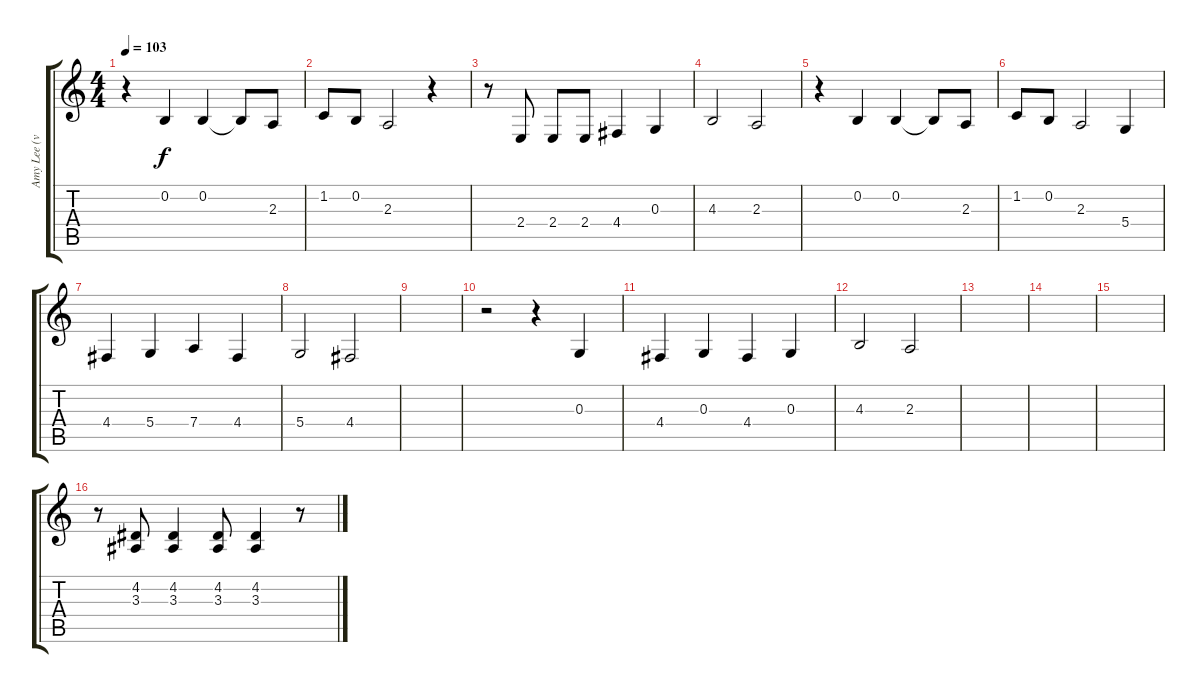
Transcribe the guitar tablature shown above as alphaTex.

\track ("Amy Lee (voz)" "Amy Lee (v") {instrument synthvoice}
\staff {score tabs}
\tuning (E4 B3 G3 D3 A2 E2) {hide}
\ts (4 4)
\tempo 103
\clef g2
\ks c
r.4{dy f} 0.2.4 0.2.4 0.2{t}.8 2.3.8 |
1.2.8 0.2.8 2.3.2 r.4 |
r.8 2.4.8 2.4.8 2.4.8 4.4.4 0.3.4 |
4.3.2 2.3.2 |
r.4 0.2.4 0.2.4 0.2{t}.8 2.3.8 |
1.2.8 0.2.8 2.3.2 5.4.4 |
4.4.4 5.4.4 7.4.4 4.4.4 |
5.4.2 4.4.2 |
|
r.2 r.4 0.3.4{volume 5} |
4.4.4 0.3.4 4.4.4 0.3.4 |
4.3.2 2.3.2 |
|
|
|
r.8 (4.2 3.3).8{volume 16 instrument overdrivenguitar} (4.2 3.3).4 (4.2 3.3).8 (4.2 3.3).4 r.8
